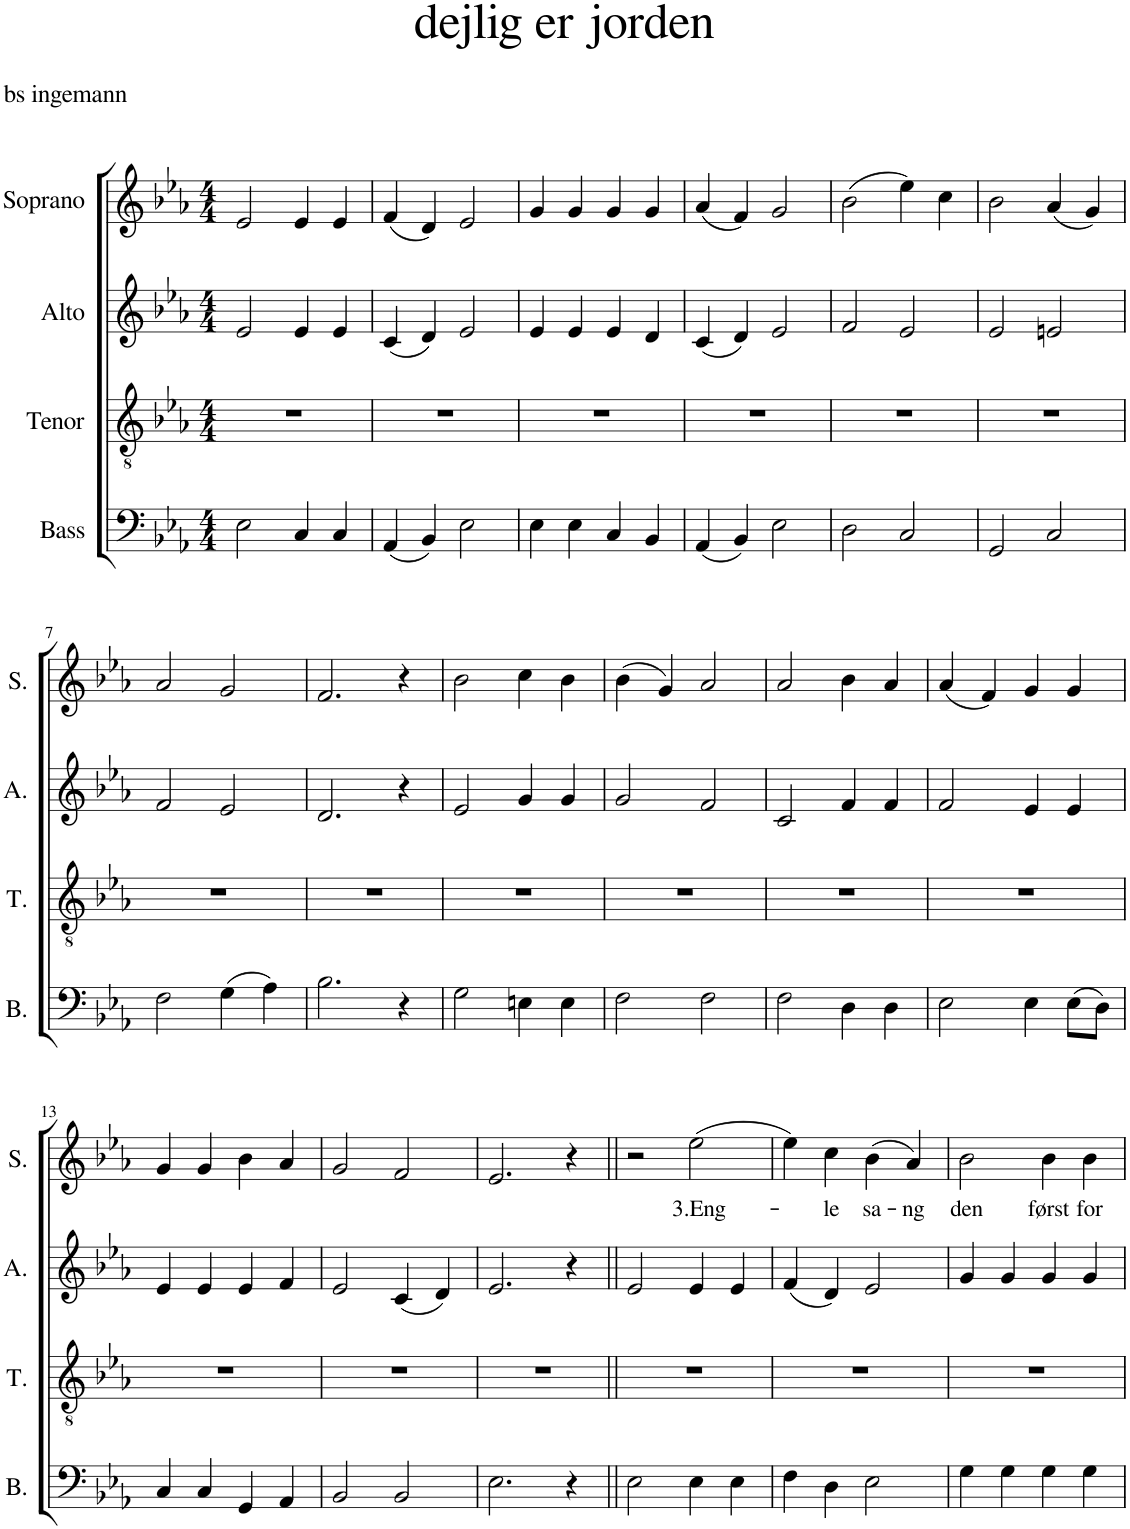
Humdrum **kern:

**kern	**kern	**kern	**kern	**text
*part4	*part3	*part2	*part1	*part1
*staff4	*staff3	*staff2	*staff1	*staff1
*I"Bass	*I"Tenor	*I"Alto	*I"Soprano	*
*I'B.	*I'T.	*I'A.	*I'S.	*
*clefF4	*clefGv2	*clefG2	*clefG2	*
*k[b-e-a-]	*k[b-e-a-]	*k[b-e-a-]	*k[b-e-a-]	*
*M4/4	*M4/4	*M4/4	*M4/4	*
=1	=1	=1	=1	=1
2E-\	1r	2e-/	2e-/	.
4C/	.	4e-/	4e-/	.
4C/	.	4e-/	4e-/	.
=2	=2	=2	=2	=2
(4AA-/	1r	(4c/	(4f/	.
4BB-/)	.	4d/)	4d/)	.
2E-\	.	2e-/	2e-/	.
=3	=3	=3	=3	=3
4E-\	1r	4e-/	4g/	.
4E-\	.	4e-/	4g/	.
4C/	.	4e-/	4g/	.
4BB-/	.	4d/	4g/	.
=4	=4	=4	=4	=4
(4AA-/	1r	(4c/	(4a-/	.
4BB-/)	.	4d/)	4f/)	.
2E-\	.	2e-/	2g/	.
=5	=5	=5	=5	=5
2D\	1r	2f/	(2b-\	.
2C/	.	2e-/	4ee-\)	.
.	.	.	4cc\	.
=6	=6	=6	=6	=6
2GG/	1r	2e-/	2b-\	.
2C/	.	2en/	(4a-/	.
.	.	.	4g/)	.
!!LO:LB:g=z
=7	=7	=7	=7	=7
2F\	1r	2f/	2a-/	.
(4G\	.	2e-/	2g/	.
4A-\)	.	.	.	.
=8	=8	=8	=8	=8
2.B-\	1r	2.d/	2.f/	.
4r	.	4r	4r	.
=9	=9	=9	=9	=9
2G\	1r	2e-/	2b-\	.
4En\	.	4g/	4cc\	.
4E\	.	4g/	4b-\	.
=10	=10	=10	=10	=10
2F\	1r	2g/	(4b-\	.
.	.	.	4g/)	.
2F\	.	2f/	2a-/	.
=11	=11	=11	=11	=11
2F\	1r	2c/	2a-/	.
4D\	.	4f/	4b-\	.
4D\	.	4f/	4a-/	.
=12	=12	=12	=12	=12
2E-\	1r	2f/	(4a-/	.
.	.	.	4f/)	.
4E-\	.	4e-/	4g/	.
(8E-\L	.	4e-/	4g/	.
8D\J)	.	.	.	.
!!LO:LB:g=z
=13	=13	=13	=13	=13
4C/	1r	4e-/	4g/	.
4C/	.	4e-/	4g/	.
4GG/	.	4e-/	4b-\	.
4AA-/	.	4f/	4a-/	.
=14	=14	=14	=14	=14
2BB-/	1r	2e-/	2g/	.
2BB-/	.	(4c/	2f/	.
.	.	4d/)	.	.
=15	=15	=15	=15	=15
2.E-\	1r	2.e-/	2.e-/	.
4r	.	4r	4r	.
=16||	=16||	=16||	=16||	=16||
2E-\	1r	2e-/	2r	.
!	!	!	!	!LO:LY:b
4E-\	.	4e-/	(2ee-\	3.Eng-
4E-\	.	4e-/	.	.
=17	=17	=17	=17	=17
4F\	1r	(4f/	4ee-\)	.
!	!	!	!	!LO:LY:b
4D\	.	4d/)	4cc\	-le
!	!	!	!	!LO:LY:b
2E-\	.	2e-/	(4b-\	sa-
!	!	!	!	!LO:LY:b
.	.	.	4a-/)	-ng
=18	=18	=18	=18	=18
!	!	!	!	!LO:LY:b
4G\	1r	4g/	2b-\	den
4G\	.	4g/	.	.
!	!	!	!	!LO:LY:b
4G\	.	4g/	4b-\	først
!	!	!	!	!LO:LY:b
4G\	.	4g/	4b-\	for
=	=	=	=	=
*-	*-	*-	*-	*-
